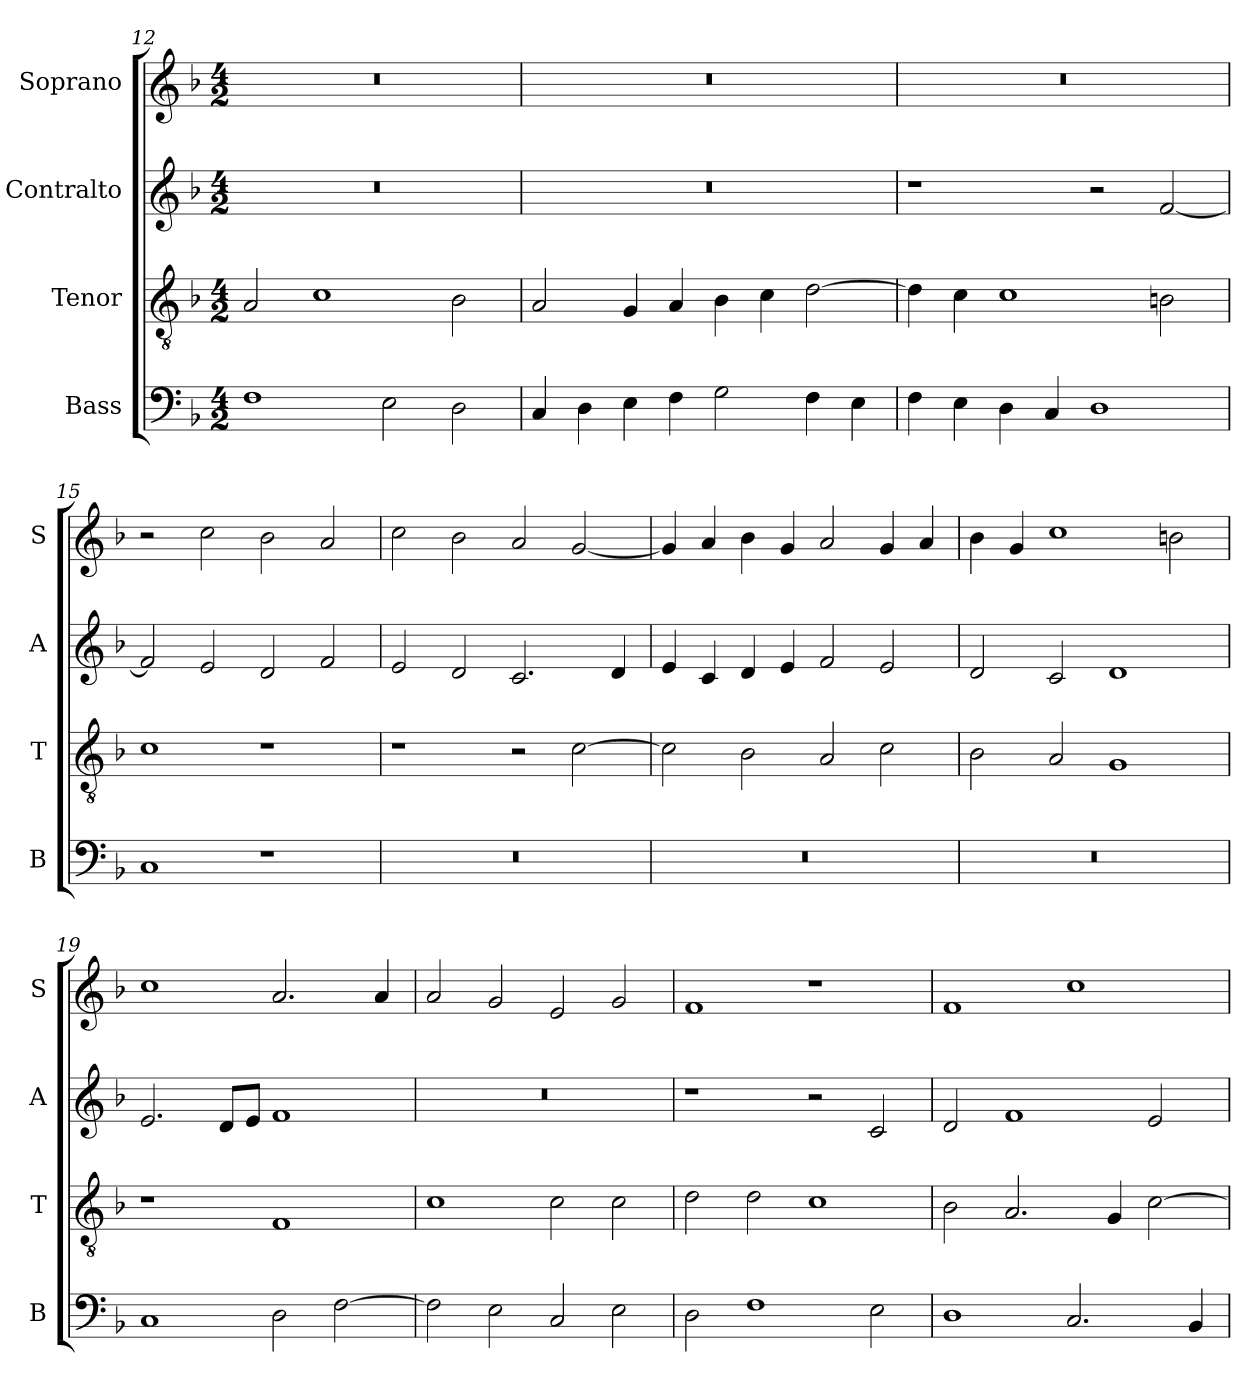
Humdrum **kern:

**kern	**kern	**kern	**kern
*part4	*part3	*part2	*part1
*staff4	*staff3	*staff2	*staff1
*I"Bass	*I"Tenor	*I"Contralto	*I"Soprano
*I'B	*I'T	*I'A	*I'S
*clefF4	*clefGv2	*clefG2	*clefG2
*k[b-]	*k[b-]	*k[b-]	*k[b-]
*F:ion	*F:ion	*F:ion	*F:ion
*M4/2	*M4/2	*M4/2	*M4/2
=12	=12	=12	=12
1F	2A	0r	0r
.	1c	.	.
2E	.	.	.
2D	2B-	.	.
=13	=13	=13	=13
4C	2A	0r	0r
4D	.	.	.
4E	4G	.	.
4F	4A	.	.
2G	4B-	.	.
.	4c	.	.
4F	[2d	.	.
4E	.	.	.
=14	=14	=14	=14
4F	4d]	1r	0r
4E	4c	.	.
4D	1c	.	.
4C	.	.	.
1D	.	2r	.
.	2Bn	[2f	.
=15	=15	=15	=15
1C	1c	2f]	2r
.	.	2e	2cc
1r	1r	2d	2b-
.	.	2f	2a
=16	=16	=16	=16
0r	1r	2e	2cc
.	.	2d	2b-
.	2r	2.c	2a
.	[2c	.	[2g
.	.	4d	.
=17	=17	=17	=17
0r	2c]	4e	4g]
.	.	4c	4a
.	2B-	4d	4b-
.	.	4e	4g
.	2A	2f	2a
.	2c	2e	4g
.	.	.	4a
=18	=18	=18	=18
0r	2B-	2d	4b-
.	.	.	4g
.	2A	2c	1cc
.	1G	1d	.
.	.	.	2bn
=19	=19	=19	=19
1C	1r	2.e	1cc
.	.	8d/L	.
.	.	8e/J	.
2D	1F	1f	2.a
[2F	.	.	.
.	.	.	4a
=20	=20	=20	=20
2F]	1c	0r	2a
2E	.	.	2g
2C	2c	.	2e
2E	2c	.	2g
=21	=21	=21	=21
2D	2d	1r	1f
1F	2d	.	.
.	1c	2r	1r
2E	.	2c	.
=22	=22	=22	=22
1D	2B-	2d	1f
.	2.A	1f	.
2.C	.	.	1cc
.	4G	.	.
.	[2c	2e	.
4BB-	.	.	.
=	=	=	=
*-	*-	*-	*-
